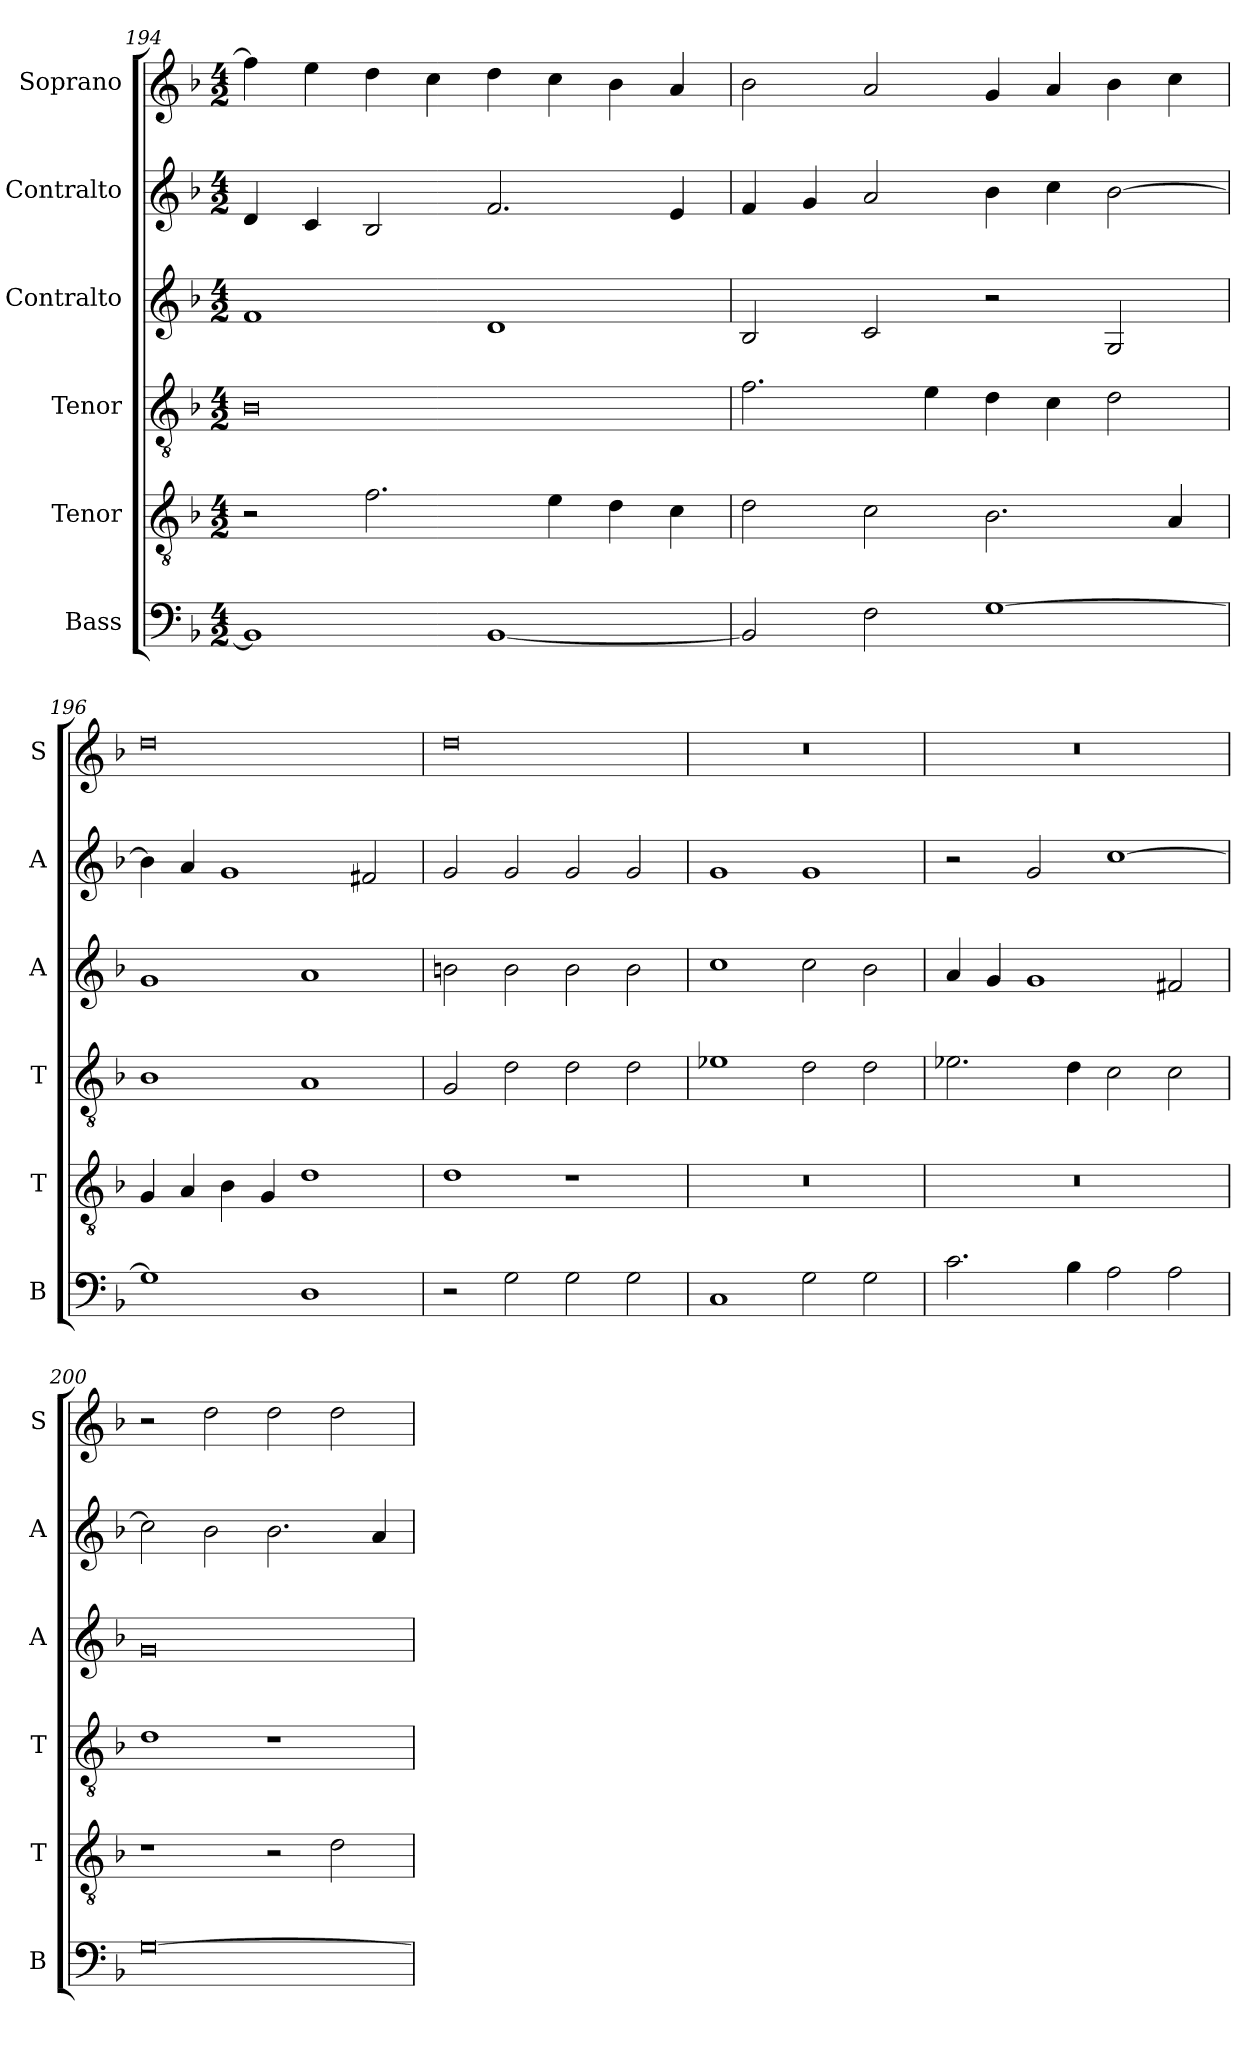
**kern	**kern	**kern	**kern	**kern	**kern
*part6	*part5	*part4	*part3	*part2	*part1
*staff6	*staff5	*staff4	*staff3	*staff2	*staff1
*I"Bass	*I"Tenor	*I"Tenor	*I"Contralto	*I"Contralto	*I"Soprano
*I'B	*I'T	*I'T	*I'A	*I'A	*I'S
*clefF4	*clefGv2	*clefGv2	*clefG2	*clefG2	*clefG2
*k[b-]	*k[b-]	*k[b-]	*k[b-]	*k[b-]	*k[b-]
*G:dor	*G:dor	*G:dor	*G:dor	*G:dor	*G:dor
*M4/2	*M4/2	*M4/2	*M4/2	*M4/2	*M4/2
=194	=194	=194	=194	=194	=194
1BB-]	2r	0B-	1f	4d	4ff]
.	.	.	.	4c	4ee
.	2.f	.	.	2B-	4dd
.	.	.	.	.	4cc
[1BB-	.	.	1d	2.f	4dd
.	4e	.	.	.	4cc
.	4d	.	.	.	4b-
.	4c	.	.	4e	4a
=195	=195	=195	=195	=195	=195
2BB-]	2d	2.f	2B-	4f	2b-
.	.	.	.	4g	.
2F	2c	.	2c	2a	2a
.	.	4e	.	.	.
[1G	2.B-	4d	2r	4b-	4g
.	.	4c	.	4cc	4a
.	.	2d	2G	[2b-	4b-
.	4A	.	.	.	4cc
=196	=196	=196	=196	=196	=196
1G]	4G	1B-	1g	4b-]	0dd
.	4A	.	.	4a	.
.	4B-	.	.	1g	.
.	4G	.	.	.	.
1D	1d	1A	1a	.	.
.	.	.	.	2f#X	.
=197	=197	=197	=197	=197	=197
2r	1d	2G	2bn	2g	0dd
2G	.	2d	2b	2g	.
2G	1r	2d	2b	2g	.
2G	.	2d	2b	2g	.
=198	=198	=198	=198	=198	=198
1C	0r	1e-X	1cc	1g	0r
2G	.	2d	2cc	1g	.
2G	.	2d	2b-	.	.
=199	=199	=199	=199	=199	=199
2.c	0r	2.e-X	4a	2r	0r
.	.	.	4g	.	.
.	.	.	1g	2g	.
4B-	.	4d	.	.	.
2A	.	2c	.	[1cc	.
2A	.	2c	2f#X	.	.
=200	=200	=200	=200	=200	=200
[0G	1r	1d	0g	2cc]	2r
.	.	.	.	2b-	2dd
.	2r	1r	.	2.b-	2dd
.	2d	.	.	.	2dd
.	.	.	.	4a	.
=	=	=	=	=	=
*-	*-	*-	*-	*-	*-
